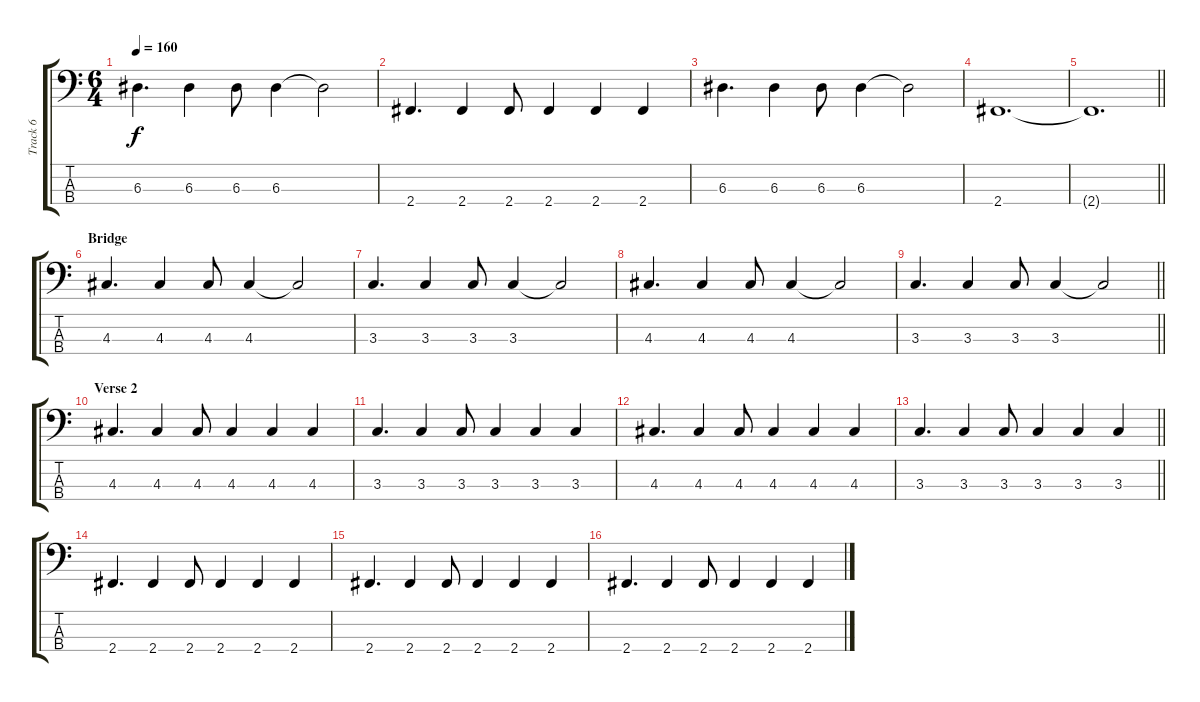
\track ("Track 6" "Track 6") {instrument electricbassfinger}
\staff {score tabs}
\tuning (G2 D2 A1 E1) {hide}
\ts (6 4)
\tempo 160
\clef f4
\ks c
6.3.4{d dy f} 6.3.4 6.3.8 6.3.4 6.3{t}.2 |
2.4.4{d} 2.4.4 2.4.8 2.4.4 2.4.4 2.4.4 |
6.3.4{d} 6.3.4 6.3.8 6.3.4 6.3{t}.2 |
2.4.1{d} |
\barLineRight lightlight
2.4{t}.1{d} |
\section ("" "Bridge")
4.3.4{d} 4.3.4 4.3.8 4.3.4 4.3{t}.2 |
3.3.4{d} 3.3.4 3.3.8 3.3.4 3.3{t}.2 |
4.3.4{d} 4.3.4 4.3.8 4.3.4 4.3{t}.2 |
\barLineRight lightlight
3.3.4{d} 3.3.4 3.3.8 3.3.4 3.3{t}.2 |
\section ("" "Verse 2")
4.3.4{d} 4.3.4 4.3.8 4.3.4 4.3.4 4.3.4 |
3.3.4{d} 3.3.4 3.3.8 3.3.4 3.3.4 3.3.4 |
4.3.4{d} 4.3.4 4.3.8 4.3.4 4.3.4 4.3.4 |
\barLineRight lightlight
3.3.4{d} 3.3.4 3.3.8 3.3.4 3.3.4 3.3.4 |
2.4.4{d} 2.4.4 2.4.8 2.4.4 2.4.4 2.4.4 |
2.4.4{d} 2.4.4 2.4.8 2.4.4 2.4.4 2.4.4 |
2.4.4{d} 2.4.4 2.4.8 2.4.4 2.4.4 2.4.4
